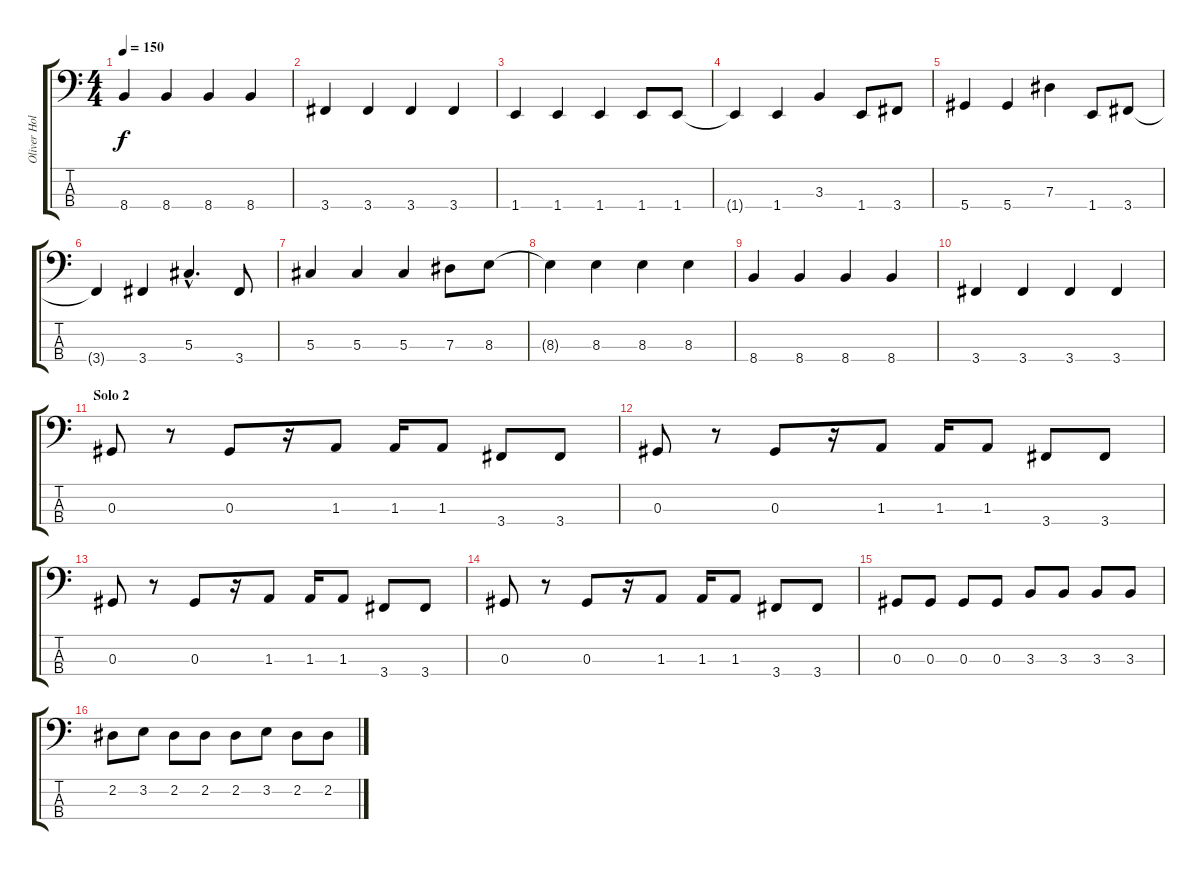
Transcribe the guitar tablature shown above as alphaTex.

\track ("Oliver Holzwarth" "Oliver Hol") {instrument electricbassfinger}
\staff {score tabs}
\tuning (Gb2 Db2 Ab1 Eb1) {hide}
\ts (4 4)
\tempo 150
\clef f4
\ks c
8.4.4{dy f} 8.4.4 8.4.4 8.4.4 |
3.4.4 3.4.4 3.4.4 3.4.4 |
1.4.4 1.4.4 1.4.4 1.4.8 1.4.8 |
1.4{t}.4 1.4.4 3.3.4 1.4.8 3.4.8 |
5.4.4 5.4.4 7.3.4 1.4.8 3.4.8 |
3.4{t}.4 3.4.4 5.3{hac}.4{d} 3.4.8 |
5.3.4 5.3.4 5.3.4 7.3.8 8.3.8 |
8.3{t}.4 8.3.4 8.3.4 8.3.4 |
8.4.4 8.4.4 8.4.4 8.4.4 |
3.4.4 3.4.4 3.4.4 3.4.4 |
\section ("" "Solo 2")
0.3.8 r.8 0.3.8 r.16 1.3.8 1.3.16 1.3.8 3.4.8 3.4.8 |
0.3.8 r.8 0.3.8 r.16 1.3.8 1.3.16 1.3.8 3.4.8 3.4.8 |
0.3.8 r.8 0.3.8 r.16 1.3.8 1.3.16 1.3.8 3.4.8 3.4.8 |
0.3.8 r.8 0.3.8 r.16 1.3.8 1.3.16 1.3.8 3.4.8 3.4.8 |
0.3.8 0.3.8 0.3.8 0.3.8 3.3.8 3.3.8 3.3.8 3.3.8 |
2.2.8 3.2.8 2.2.8 2.2.8 2.2.8 3.2.8 2.2.8 2.2.8
